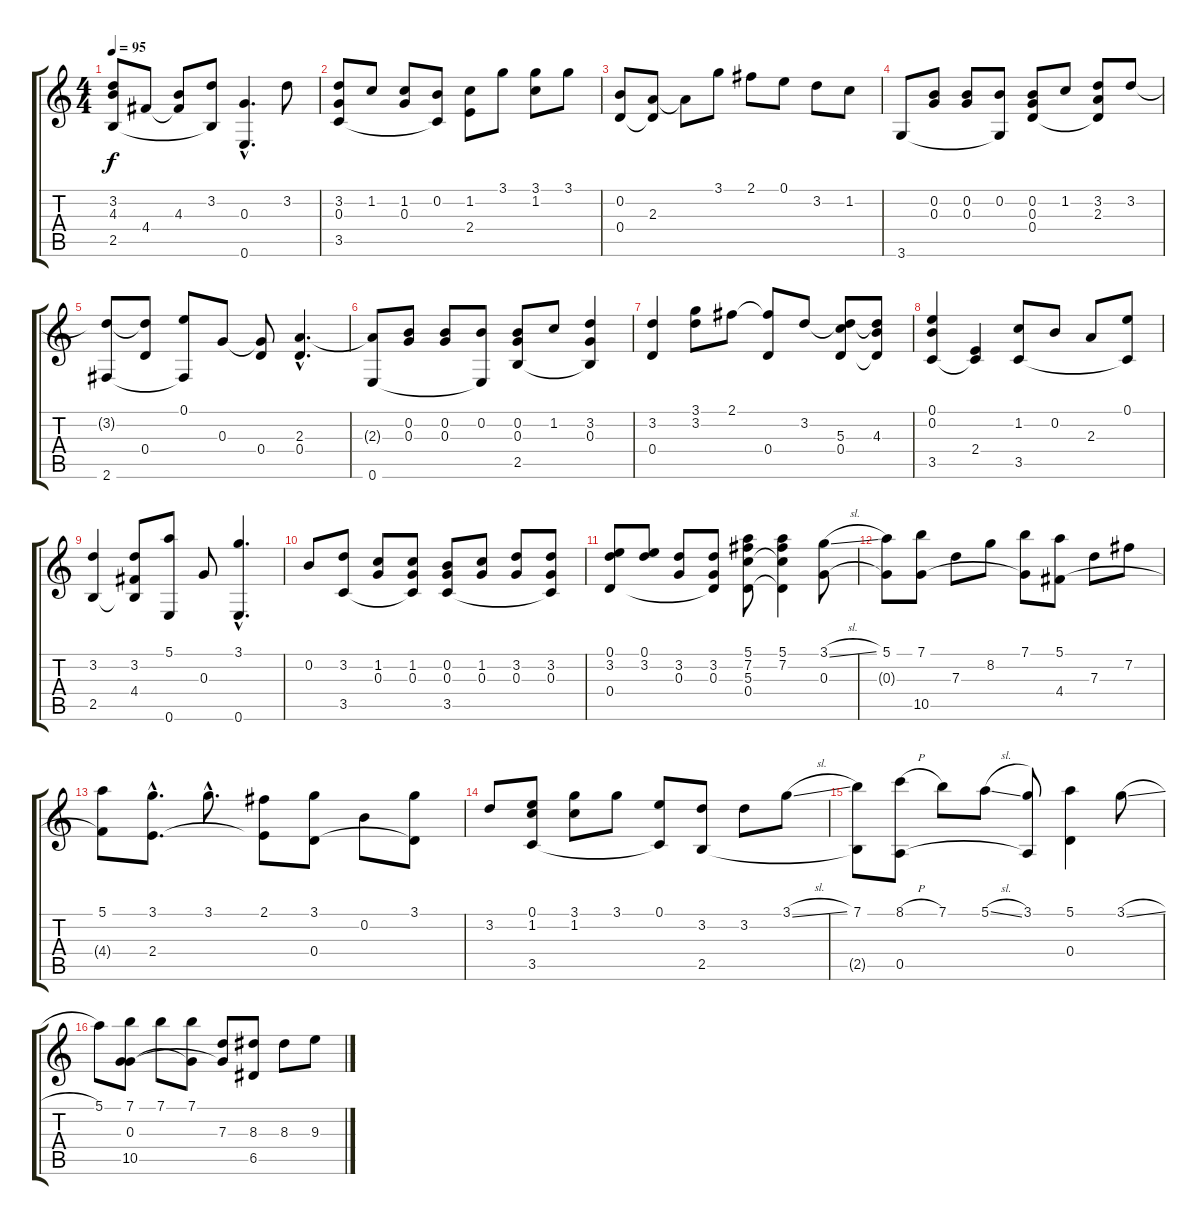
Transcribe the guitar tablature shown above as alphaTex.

\track "" {instrument acousticguitarnylon}
\staff {score tabs}
\tuning (E4 B3 G3 D3 A2 E2) {hide}
\ts (4 4)
\tempo 95
\clef g2
\ks c
(3.2 4.3 2.5).8{dy f} 4.4.8 (4.3 4.4{t}).8 (3.2 2.5{t}).8 (0.3{hac} 0.6{hac}).4{d} 3.2.8 |
(3.2 0.3 3.5).8 1.2.8 (1.2 0.3).8 (0.2 3.5{t}).8 (1.2 2.4).8 3.1.8 (3.1 1.2).8 3.1.8 |
(0.2 0.4).8 (2.3 0.4{t}).8 2.3{t}.8 3.1.8 2.1.8 0.1.8 3.2.8 1.2.8 |
3.6.8 (0.2 0.3).8 (0.2 0.3).8 (0.2 3.6{t}).8 (0.2 0.3 0.4).8 1.2.8 (3.2 2.3 0.4{t}).8 3.2.8 |
(3.2{t} 2.6).8 (3.2{t} 0.4).8 (0.1 2.6{t}).8 0.3.8 (0.3{t} 0.4).8 (2.3{hac} 0.4{hac}).4{d} |
(2.3{t} 0.6).8 (0.2 0.3).8 (0.2 0.3).8 (0.2 0.6{t}).8 (0.2 0.3 2.5).8 1.2.8 (3.2 0.3 2.5{t}).4 |
(3.2 0.4).4 (3.1 3.2).8 2.1.8 (2.1{t} 0.4).8 3.2.8 (3.2{t} 5.3 0.4).8 (3.2{t} 4.3 0.4{t}).8 |
(0.1 0.2 3.5).4 (2.4 3.5{t}).4 (1.2 3.5).8 0.2.8 2.3.8 (0.1 3.5{t}).8 |
(3.2 2.5).4 (3.2 4.4 2.5{t}).8 (5.1 0.6).8 0.3.8 (3.1{hac} 0.6{hac}).4{d} |
0.2.8 (3.2 3.5).8 (1.2 0.3).8 (1.2 0.3 3.5{t}).8 (0.2 0.3 3.5).8 (1.2 0.3).8 (3.2 0.3).8 (3.2 0.3 3.5{t}).8 |
(0.1 3.2 0.4).8 (0.1 3.2).8 (3.2 0.3).8 (3.2 0.3 0.4{t}).8 (5.1 7.2 5.3 0.4).8 (5.1 7.2 5.3{t} 0.4{t}).4 (3.1{sl} 0.3).8 |
(5.1 0.3{t}).8 (7.1 10.5).8 7.3.8 8.2.8 (7.1 10.5{t}).8 (5.1 4.4).8 7.3.8 7.2.8 |
(5.1 4.4{t}).8 (3.1{hac} 2.4{hac}).8{d} 3.1{hac}.8{d} (2.1 2.4{t}).8 (3.1 0.4).8 0.2.8 (3.1 0.4{t}).8 |
3.2.8 (0.1 1.2 3.5).8 (3.1 1.2).8 3.1.8 (0.1 3.5{t}).8 (3.2 2.5).8 3.2.8 3.1{sl}.8 |
(7.1 2.5{t}).8 (8.1{h} 0.5).8 7.1.8 5.1{sl}.8 (3.1 0.5{t}).8 (5.1 0.4).4 3.1{sl}.8 |
5.1.8 (7.1 0.3 10.5).8 7.1.8 (7.1 0.3{t}).8 (7.3 10.5{t}).8 (8.3 6.5).8 8.3.8 9.3.8
